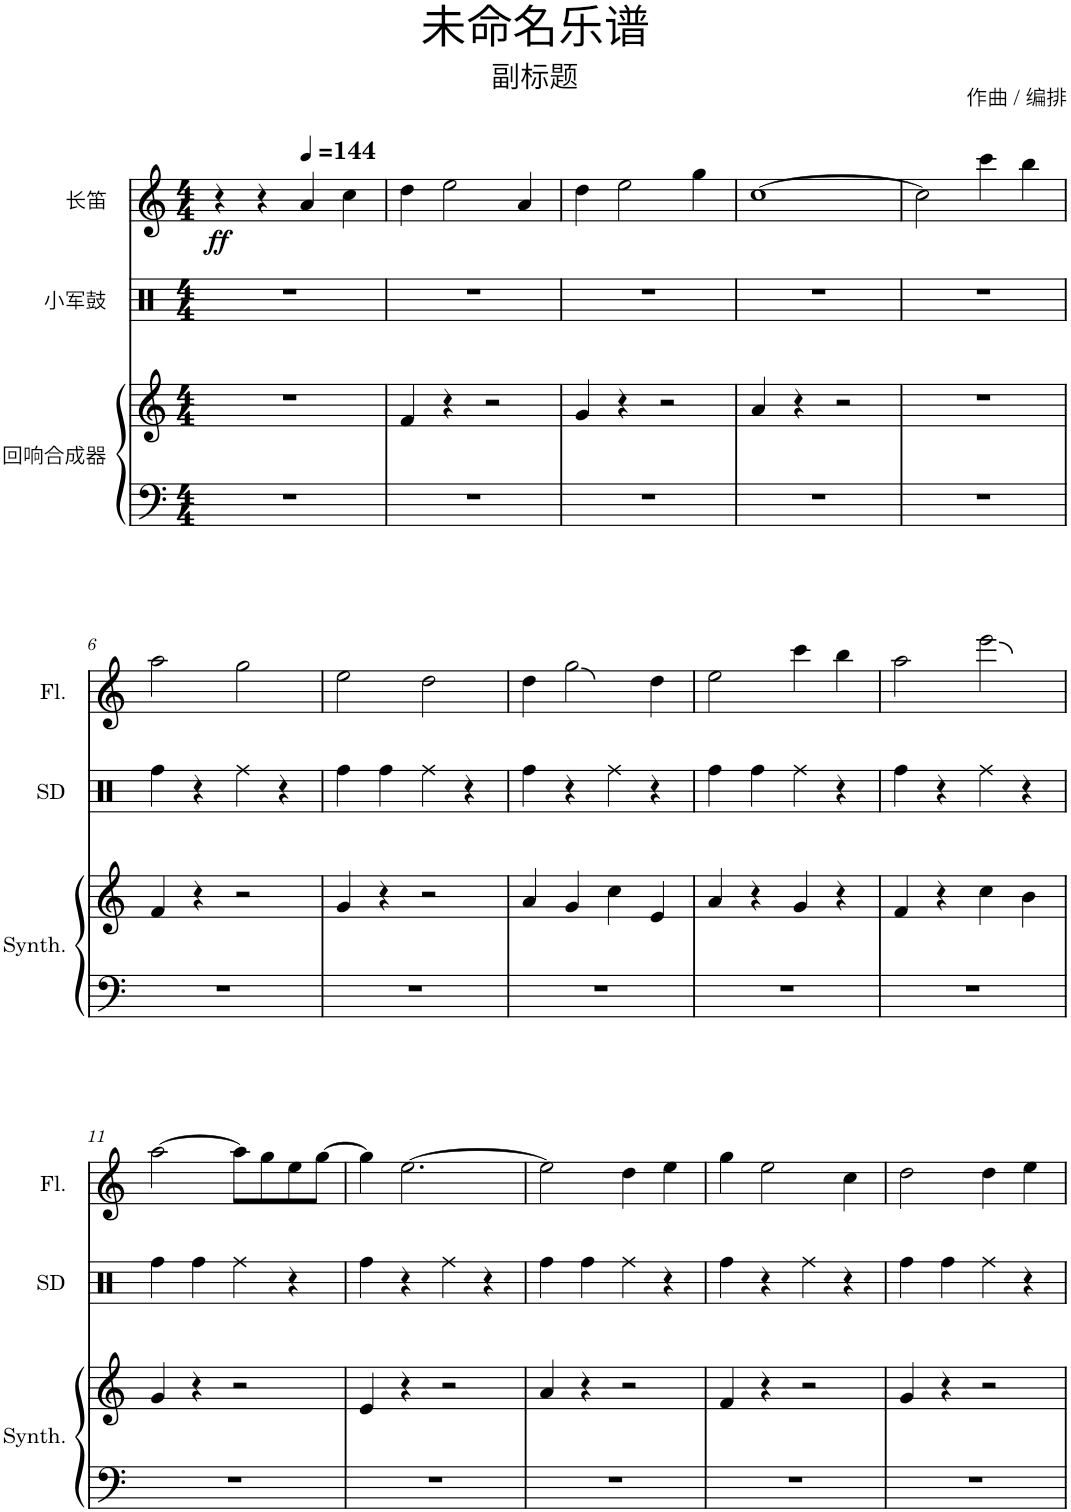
**kern	**kern	**kern	**kern	**dynam
*part3	*part3	*part2	*part1	*part1
*staff4	*staff3	*staff2	*staff1	*staff1
*I"回响合成器	*	*I"小军鼓	*I"长笛	*
*clefF4	*clefG2	*clefX	*clefG2	*
*k[]	*k[]	*k[]	*k[]	*
*M4/4	*M4/4	*M4/4	*M4/4	*
=1	=1	=1	=1	=1
!	!	!	!	!LO:DY:b
1r	1r	1r	4r	ff
.	.	.	4r	.
*	*	*	*MM144	*
.	.	.	4a/	.
.	.	.	4cc\	.
=2	=2	=2	=2	=2
1r	4f/	1r	4dd\	.
.	4r	.	2ee\	.
.	2r	.	.	.
.	.	.	4a/	.
=3	=3	=3	=3	=3
1r	4g/	1r	4dd\	.
.	4r	.	2ee\	.
.	2r	.	.	.
.	.	.	4gg\	.
=4	=4	=4	=4	=4
1r	4a/	1r	[1cc	.
.	4r	.	.	.
.	2r	.	.	.
=5	=5	=5	=5	=5
1r	1r	1r	2cc\]	.
.	.	.	4ccc\	.
.	.	.	4bb\	.
!!LO:LB:g=z
=6	=6	=6	=6	=6
1r	4f/	4Rff\	2aa\	.
.	4r	4r	.	.
.	2r	4Rff\	2gg\	.
.	.	4r	.	.
=7	=7	=7	=7	=7
1r	4g/	4Rff\	2ee\	.
.	4r	4Rff\	.	.
.	2r	4Rff\	2dd\	.
.	.	4r	.	.
=8	=8	=8	=8	=8
1r	4a/	4Rff\	4dd\	.
.	4g/	4r	2gg\	.
.	4cc\	4Rff\	.	.
.	4e/	4r	4dd\	.
=9	=9	=9	=9	=9
1r	4a/	4Rff\	2ee\	.
.	4r	4Rff\	.	.
.	4g/	4Rff\	4ccc\	.
.	4r	4r	4bb\	.
=10	=10	=10	=10	=10
1r	4f/	4Rff\	2aa\	.
.	4r	4r	.	.
.	4cc\	4Rff\	2eee\	.
.	4b\	4r	.	.
!!LO:LB:g=z
=11	=11	=11	=11	=11
1r	4g/	4Rff\	[2aa\	.
.	4r	4Rff\	.	.
.	2r	4Rff\	8aa\L]	.
.	.	.	8gg\	.
.	.	4r	8ee\	.
.	.	.	[8gg\J	.
=12	=12	=12	=12	=12
1r	4e/	4Rff\	4gg\]	.
.	4r	4r	[2.ee\	.
.	2r	4Rff\	.	.
.	.	4r	.	.
=13	=13	=13	=13	=13
1r	4a/	4Rff\	2ee\]	.
.	4r	4Rff\	.	.
.	2r	4Rff\	4dd\	.
.	.	4r	4ee\	.
=14	=14	=14	=14	=14
1r	4f/	4Rff\	4gg\	.
.	4r	4r	2ee\	.
.	2r	4Rff\	.	.
.	.	4r	4cc\	.
=15	=15	=15	=15	=15
1r	4g/	4Rff\	2dd\	.
.	4r	4Rff\	.	.
.	2r	4Rff\	4dd\	.
.	.	4r	4ee\	.
=	=	=	=	=
*-	*-	*-	*-	*-
